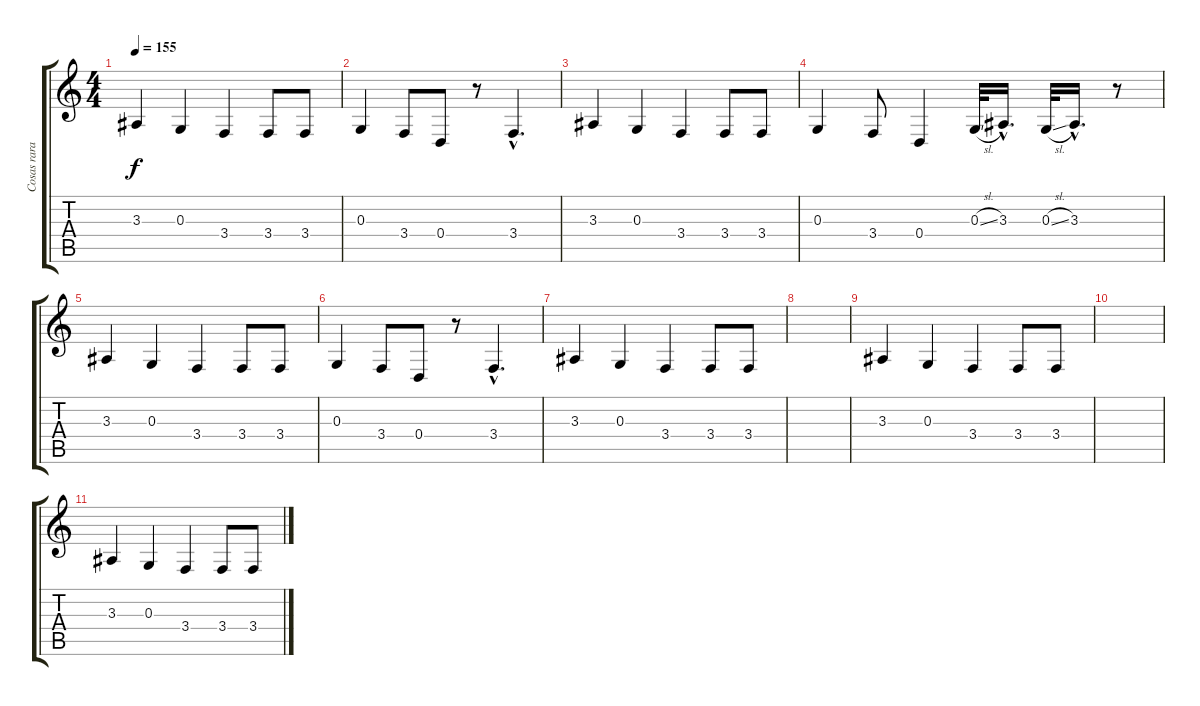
\track ("Cosas raras 1" "Cosas rara") {instrument lead2sawtooth}
\staff {score tabs}
\tuning (E4 B3 G3 D3 A2 E2) {hide}
\ts (4 4)
\tempo 155
\clef g2
\ks c
3.3.4{dy f} 0.3.4 3.4.4 3.4.8 3.4.8 |
0.3.4 3.4.8 0.4.8 r.8 3.4{hac}.4{d} |
3.3.4 0.3.4 3.4.4 3.4.8 3.4.8 |
0.3.4 3.4.8 0.4.4 0.3{sl}.32 3.3{hac}.16{d} 0.3{sl}.32 3.3{hac}.16{d} r.8 |
3.3.4 0.3.4 3.4.4 3.4.8 3.4.8 |
0.3.4 3.4.8 0.4.8 r.8 3.4{hac}.4{d} |
3.3.4 0.3.4 3.4.4 3.4.8 3.4.8 |
|
3.3.4 0.3.4 3.4.4 3.4.8 3.4.8 |
|
3.3.4 0.3.4 3.4.4 3.4.8 3.4.8
